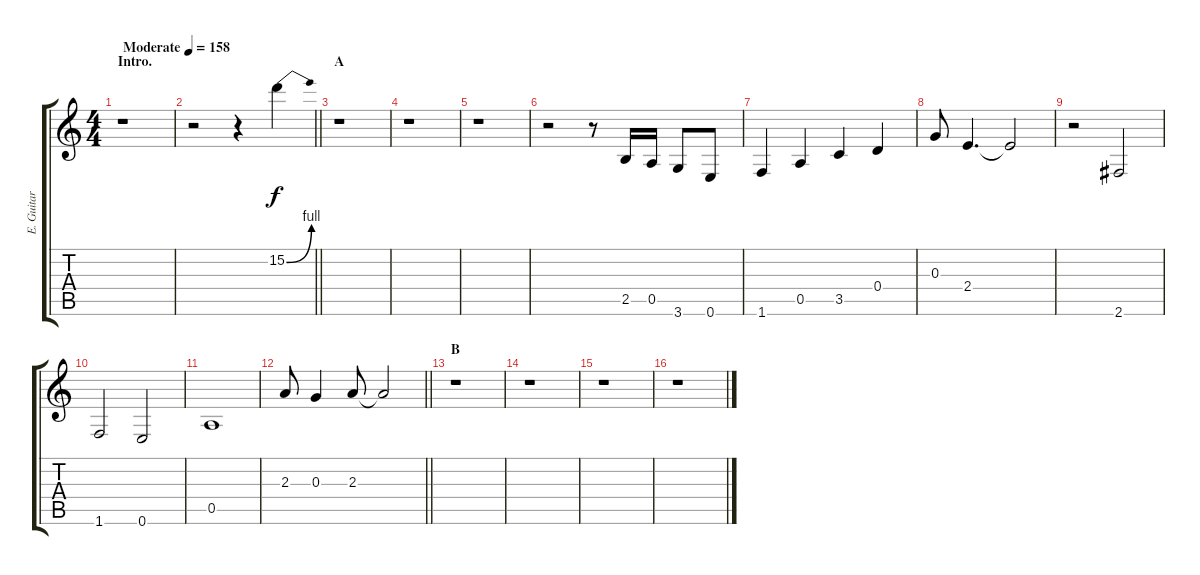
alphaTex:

\track ("E. Guitar I" "E. Guitar ") {instrument overdrivenguitar}
\staff {score tabs}
\tuning (E4 B3 G3 D3 A2 E2) {hide}
\ts (4 4)
\section ("" "Intro.")
\tempo (158 "Moderate")
\clef g2
\ks c
r.1{dy f instrument overdrivenguitar} |
\barLineRight lightlight
r.2 r.4 15.2{be (bend 0 0 60 4)}.4 |
\section ("" "A")
r.1 |
r.1 |
r.1 |
r.2 r.8 2.5.16 0.5.16 3.6.8 0.6.8 |
1.6.4 0.5.4 3.5.4 0.4.4 |
0.3.8 2.4.4{d} 2.4{t}.2 |
r.2 2.6.2 |
1.6.2 0.6.2 |
0.5.1 |
\barLineRight lightlight
2.3.8 0.3.4 2.3.8 2.3{t}.2 |
\section ("" "B")
r.1 |
r.1 |
r.1 |
r.1
